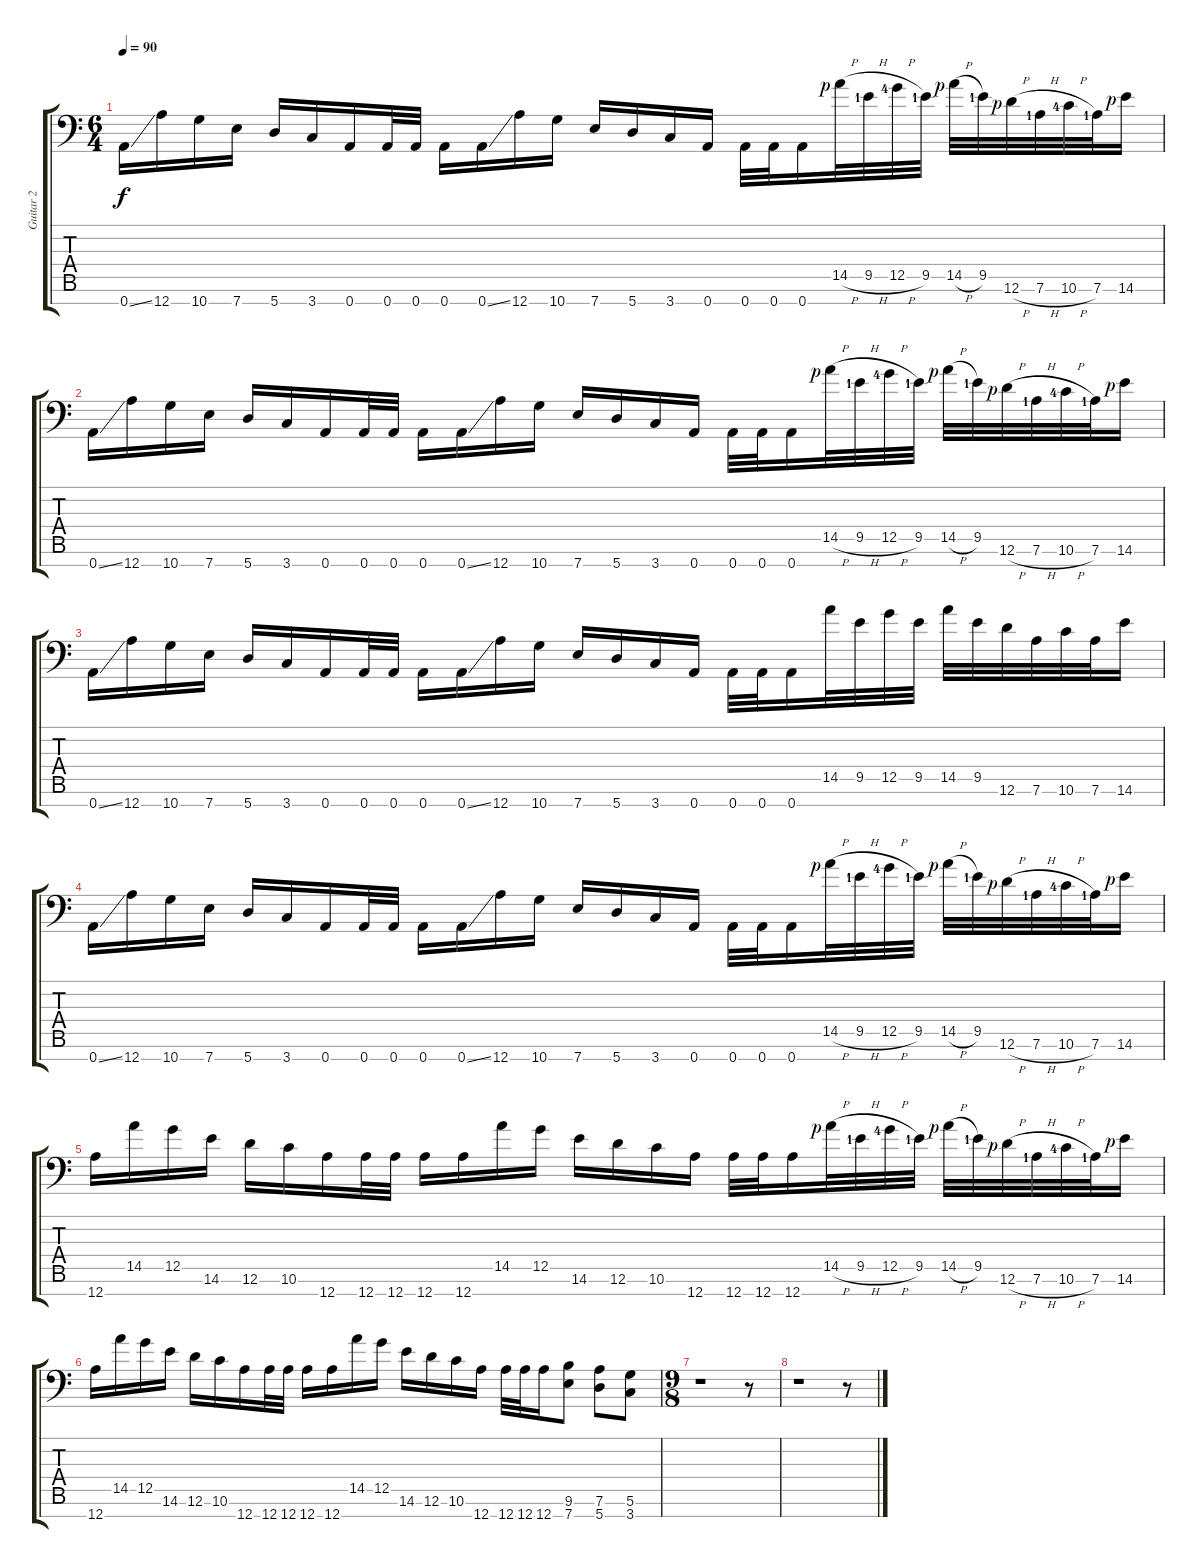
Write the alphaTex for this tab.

\track ("Guitar 2" "Guitar 2") {instrument distortionguitar}
\staff {score tabs}
\tuning (D4 A3 F3 C3 G2 D2 A1) {hide}
\ts (6 4)
\tempo 90
\clef f4
\ks c
0.7{ss}.16{dy f} 12.7.16 10.7.16 7.7.16 5.7.16 3.7.16 0.7.16 0.7.32 0.7.32 0.7.16 0.7{ss}.16 12.7.16 10.7.16 7.7.16 5.7.16 3.7.16 0.7.16 0.7.32 0.7.32 0.7.16 14.5{h rf 1}.32 9.5{h lf 2}.32 12.5{h lf 5}.32 9.5{lf 2}.32 14.5{h rf 1}.32 9.5{lf 2}.32 12.6{h rf 1}.32 7.6{h lf 2}.32 10.6{h lf 5}.32 7.6{lf 2}.32 14.6{rf 1}.16 |
0.7{ss}.16 12.7.16 10.7.16 7.7.16 5.7.16 3.7.16 0.7.16 0.7.32 0.7.32 0.7.16 0.7{ss}.16 12.7.16 10.7.16 7.7.16 5.7.16 3.7.16 0.7.16 0.7.32 0.7.32 0.7.16 14.5{h rf 1}.32 9.5{h lf 2}.32 12.5{h lf 5}.32 9.5{lf 2}.32 14.5{h rf 1}.32 9.5{lf 2}.32 12.6{h rf 1}.32 7.6{h lf 2}.32 10.6{h lf 5}.32 7.6{lf 2}.32 14.6{rf 1}.16 |
0.7{ss}.16 12.7.16 10.7.16 7.7.16 5.7.16 3.7.16 0.7.16 0.7.32 0.7.32 0.7.16 0.7{ss}.16 12.7.16 10.7.16 7.7.16 5.7.16 3.7.16 0.7.16 0.7.32 0.7.32 0.7.16 14.5.32 9.5.32 12.5.32 9.5.32 14.5.32 9.5.32 12.6.32 7.6.32 10.6.32 7.6.32 14.6.16 |
0.7{ss}.16 12.7.16 10.7.16 7.7.16 5.7.16 3.7.16 0.7.16 0.7.32 0.7.32 0.7.16 0.7{ss}.16 12.7.16 10.7.16 7.7.16 5.7.16 3.7.16 0.7.16 0.7.32 0.7.32 0.7.16 14.5{h rf 1}.32 9.5{h lf 2}.32 12.5{h lf 5}.32 9.5{lf 2}.32 14.5{h rf 1}.32 9.5{lf 2}.32 12.6{h rf 1}.32 7.6{h lf 2}.32 10.6{h lf 5}.32 7.6{lf 2}.32 14.6{rf 1}.16 |
12.7.16 14.5.16 12.5.16 14.6.16 12.6.16 10.6.16 12.7.16 12.7.32 12.7.32 12.7.16 12.7.16 14.5.16 12.5.16 14.6.16 12.6.16 10.6.16 12.7.16 12.7.32 12.7.32 12.7.16 14.5{h rf 1}.32 9.5{h lf 2}.32 12.5{h lf 5}.32 9.5{lf 2}.32 14.5{h rf 1}.32 9.5{lf 2}.32 12.6{h rf 1}.32 7.6{h lf 2}.32 10.6{h lf 5}.32 7.6{lf 2}.32 14.6{rf 1}.16 |
12.7.16 14.5.16 12.5.16 14.6.16 12.6.16 10.6.16 12.7.16 12.7.32 12.7.32 12.7.16 12.7.16 14.5.16 12.5.16 14.6.16 12.6.16 10.6.16 12.7.16 12.7.32 12.7.32 12.7.16 (9.6 7.7).8 (7.6 5.7).8 (5.6 3.7).8 |
\ts (9 8)
r.1 r.8 |
r.1 r.8
